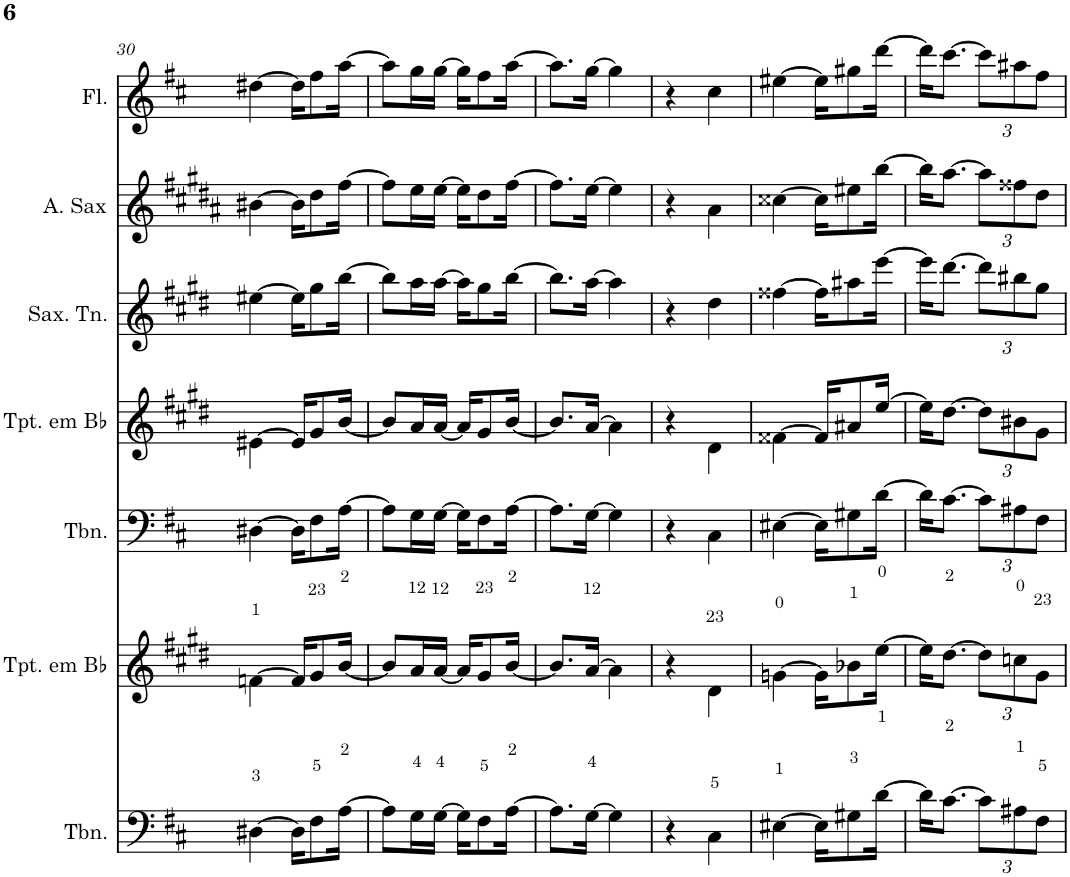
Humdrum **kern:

**kern	**kern	**kern	**kern	**kern	**kern	**kern
*part7	*part6	*part5	*part4	*part3	*part2	*part1
*staff7	*staff6	*staff5	*staff4	*staff3	*staff2	*staff1
*I"Trombone	*I"Trompete em Bb	*I"Trombone	*I"Trompete em Bb	*I"Saxofone Tenor	*I"Saxofone Alto	*I"Flauta Transversal
*I'Tbn.	*I'Tpt. em Bb	*I'Tbn.	*I'Tpt. em Bb	*I'Sax. Tn.	*	*I'Fl.
*clefF4	*clefG2	*clefF4	*clefG2	*clefG2	*clefG2	*clefG2
*	*Trd1c2	*	*Trd1c2	*Trd8c14	*Trd5c9	*
*k[f#c#]	*k[f#c#g#d#]	*k[f#c#]	*k[f#c#g#d#]	*k[f#c#g#d#]	*k[f#c#g#d#a#]	*k[f#c#]
*M2/4	*M2/4	*M2/4	*M2/4	*M2/4	*M2/4	*M2/4
=29	=29	=29	=29	=29	=29	=29
4r	4r	4r	4r	4r	4r	4r
4BB\	4c#\	4BB\	4c#\	4cc#\	4g#\	4b\
!!LO:PB:g=z
=30	=30	=30	=30	=30	=30	=30
[4D#X\	[4fn\	[4D#X\	[4e#X\	[4ee#X\	[4b#X\	[4dd#X\
16D#\KL]	16f/KL]	16D#\KL]	16e#/KL]	16ee#\KL]	16b#\KL]	16dd#\KL]
8F#\	8g#/	8F#\	8g#/	8gg#\	8dd#\	8ff#\
[16A\Jk	[16b/Jk	[16A\Jk	[16b/Jk	[16bb\Jk	[16ff#\Jk	[16aa\Jk
=31	=31	=31	=31	=31	=31	=31
8A\L]	8b/L]	8A\L]	8b/L]	8bb\L]	8ff#\L]	8aa\L]
16G\L	16a/L	16G\L	16a/L	16aa\L	16ee\L	16gg\L
[16G\JJ	[16a/JJ	[16G\JJ	[16a/JJ	[16aa\JJ	[16ee\JJ	[16gg\JJ
16G\KL]	16a/KL]	16G\KL]	16a/KL]	16aa\KL]	16ee\KL]	16gg\KL]
8F#\	8g#/	8F#\	8g#/	8gg#\	8dd#\	8ff#\
[16A\Jk	[16b/Jk	[16A\Jk	[16b/Jk	[16bb\Jk	[16ff#\Jk	[16aa\Jk
=32	=32	=32	=32	=32	=32	=32
8.A\L]	8.b/L]	8.A\L]	8.b/L]	8.bb\L]	8.ff#\L]	8.aa\L]
[16G\Jk	[16a/Jk	[16G\Jk	[16a/Jk	[16aa\Jk	[16ee\Jk	[16gg\Jk
4G\]	4a\]	4G\]	4a\]	4aa\]	4ee\]	4gg\]
=33	=33	=33	=33	=33	=33	=33
4r	4r	4r	4r	4r	4r	4r
4C#\	4d#\	4C#\	4d#\	4dd#\	4a#\	4cc#\
=34	=34	=34	=34	=34	=34	=34
[4E#X\	[4gn\	[4E#X\	[4f##X\	[4ff##X\	[4cc##X\	[4ee#X\
16E#\KL]	16g\KL]	16E#\KL]	16f##/KL]	16ff##\KL]	16cc##\KL]	16ee#\KL]
8G#X\	8b-X\	8G#X\	8a#X/	8aa#X\	8ee#X\	8gg#X\
[16d\Jk	[16ee\Jk	[16d\Jk	[16ee/Jk	[16eee\Jk	[16bb\Jk	[16ddd\Jk
=	=	=	=	=	=	=
*-	*-	*-	*-	*-	*-	*-
